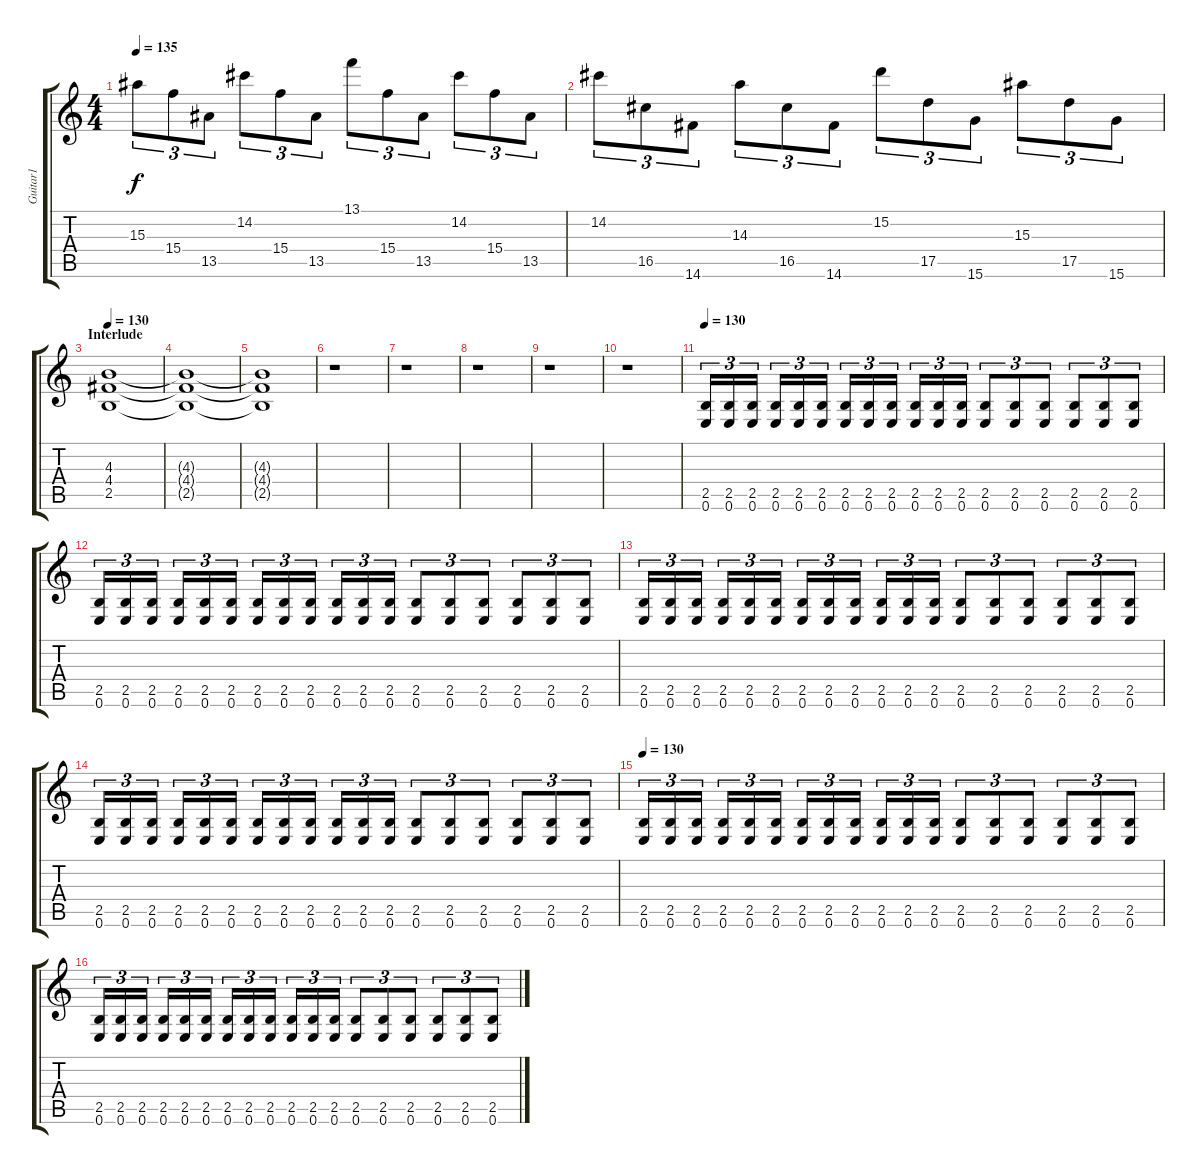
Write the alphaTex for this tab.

\track ("Guitar1" "Guitar1") {instrument distortionguitar}
\staff {score tabs}
\tuning (E4 B3 G3 D3 A2 E2) {hide}
\ts (4 4)
\tempo 135
\clef g2
\ks c
15.3.8{tu (3 2) dy f} 15.4.8{tu (3 2)} 13.5.8{tu (3 2)} 14.2.8{tu (3 2)} 15.4.8{tu (3 2)} 13.5.8{tu (3 2)} 13.1.8{tu (3 2)} 15.4.8{tu (3 2)} 13.5.8{tu (3 2)} 14.2.8{tu (3 2)} 15.4.8{tu (3 2)} 13.5.8{tu (3 2)} |
14.2.8{tu (3 2)} 16.5.8{tu (3 2)} 14.6.8{tu (3 2)} 14.3.8{tu (3 2)} 16.5.8{tu (3 2)} 14.6.8{tu (3 2)} 15.2.8{tu (3 2)} 17.5.8{tu (3 2)} 15.6.8{tu (3 2)} 15.3.8{tu (3 2)} 17.5.8{tu (3 2)} 15.6.8{tu (3 2)} |
\section ("" "Interlude")
\tempo 130
(4.3 4.4 2.5).1 |
(4.3{t} 4.4{t} 2.5{t}).1{volume 0} |
(4.3{t} 4.4{t} 2.5{t}).1 |
r.1 |
r.1 |
r.1 |
r.1 |
r.1 |
\tempo 130
(2.5 0.6).16{tu (3 2) volume 13} (2.5 0.6).16{tu (3 2)} (2.5 0.6).16{tu (3 2)} (2.5 0.6).16{tu (3 2)} (2.5 0.6).16{tu (3 2)} (2.5 0.6).16{tu (3 2)} (2.5 0.6).16{tu (3 2)} (2.5 0.6).16{tu (3 2)} (2.5 0.6).16{tu (3 2)} (2.5 0.6).16{tu (3 2)} (2.5 0.6).16{tu (3 2)} (2.5 0.6).16{tu (3 2)} (2.5 0.6).8{tu (3 2)} (2.5 0.6).8{tu (3 2)} (2.5 0.6).8{tu (3 2)} (2.5 0.6).8{tu (3 2)} (2.5 0.6).8{tu (3 2)} (2.5 0.6).8{tu (3 2)} |
(2.5 0.6).16{tu (3 2)} (2.5 0.6).16{tu (3 2)} (2.5 0.6).16{tu (3 2)} (2.5 0.6).16{tu (3 2)} (2.5 0.6).16{tu (3 2)} (2.5 0.6).16{tu (3 2)} (2.5 0.6).16{tu (3 2)} (2.5 0.6).16{tu (3 2)} (2.5 0.6).16{tu (3 2)} (2.5 0.6).16{tu (3 2)} (2.5 0.6).16{tu (3 2)} (2.5 0.6).16{tu (3 2)} (2.5 0.6).8{tu (3 2)} (2.5 0.6).8{tu (3 2)} (2.5 0.6).8{tu (3 2)} (2.5 0.6).8{tu (3 2)} (2.5 0.6).8{tu (3 2)} (2.5 0.6).8{tu (3 2)} |
(2.5 0.6).16{tu (3 2)} (2.5 0.6).16{tu (3 2)} (2.5 0.6).16{tu (3 2)} (2.5 0.6).16{tu (3 2)} (2.5 0.6).16{tu (3 2)} (2.5 0.6).16{tu (3 2)} (2.5 0.6).16{tu (3 2)} (2.5 0.6).16{tu (3 2)} (2.5 0.6).16{tu (3 2)} (2.5 0.6).16{tu (3 2)} (2.5 0.6).16{tu (3 2)} (2.5 0.6).16{tu (3 2)} (2.5 0.6).8{tu (3 2)} (2.5 0.6).8{tu (3 2)} (2.5 0.6).8{tu (3 2)} (2.5 0.6).8{tu (3 2)} (2.5 0.6).8{tu (3 2)} (2.5 0.6).8{tu (3 2)} |
(2.5 0.6).16{tu (3 2)} (2.5 0.6).16{tu (3 2)} (2.5 0.6).16{tu (3 2)} (2.5 0.6).16{tu (3 2)} (2.5 0.6).16{tu (3 2)} (2.5 0.6).16{tu (3 2)} (2.5 0.6).16{tu (3 2)} (2.5 0.6).16{tu (3 2)} (2.5 0.6).16{tu (3 2)} (2.5 0.6).16{tu (3 2)} (2.5 0.6).16{tu (3 2)} (2.5 0.6).16{tu (3 2)} (2.5 0.6).8{tu (3 2)} (2.5 0.6).8{tu (3 2)} (2.5 0.6).8{tu (3 2)} (2.5 0.6).8{tu (3 2)} (2.5 0.6).8{tu (3 2)} (2.5 0.6).8{tu (3 2)} |
\tempo 130
(2.5 0.6).16{tu (3 2)} (2.5 0.6).16{tu (3 2)} (2.5 0.6).16{tu (3 2)} (2.5 0.6).16{tu (3 2)} (2.5 0.6).16{tu (3 2)} (2.5 0.6).16{tu (3 2)} (2.5 0.6).16{tu (3 2)} (2.5 0.6).16{tu (3 2)} (2.5 0.6).16{tu (3 2)} (2.5 0.6).16{tu (3 2)} (2.5 0.6).16{tu (3 2)} (2.5 0.6).16{tu (3 2)} (2.5 0.6).8{tu (3 2)} (2.5 0.6).8{tu (3 2)} (2.5 0.6).8{tu (3 2)} (2.5 0.6).8{tu (3 2)} (2.5 0.6).8{tu (3 2)} (2.5 0.6).8{tu (3 2)} |
(2.5 0.6).16{tu (3 2)} (2.5 0.6).16{tu (3 2)} (2.5 0.6).16{tu (3 2)} (2.5 0.6).16{tu (3 2)} (2.5 0.6).16{tu (3 2)} (2.5 0.6).16{tu (3 2)} (2.5 0.6).16{tu (3 2)} (2.5 0.6).16{tu (3 2)} (2.5 0.6).16{tu (3 2)} (2.5 0.6).16{tu (3 2)} (2.5 0.6).16{tu (3 2)} (2.5 0.6).16{tu (3 2)} (2.5 0.6).8{tu (3 2)} (2.5 0.6).8{tu (3 2)} (2.5 0.6).8{tu (3 2)} (2.5 0.6).8{tu (3 2)} (2.5 0.6).8{tu (3 2)} (2.5 0.6).8{tu (3 2)}
